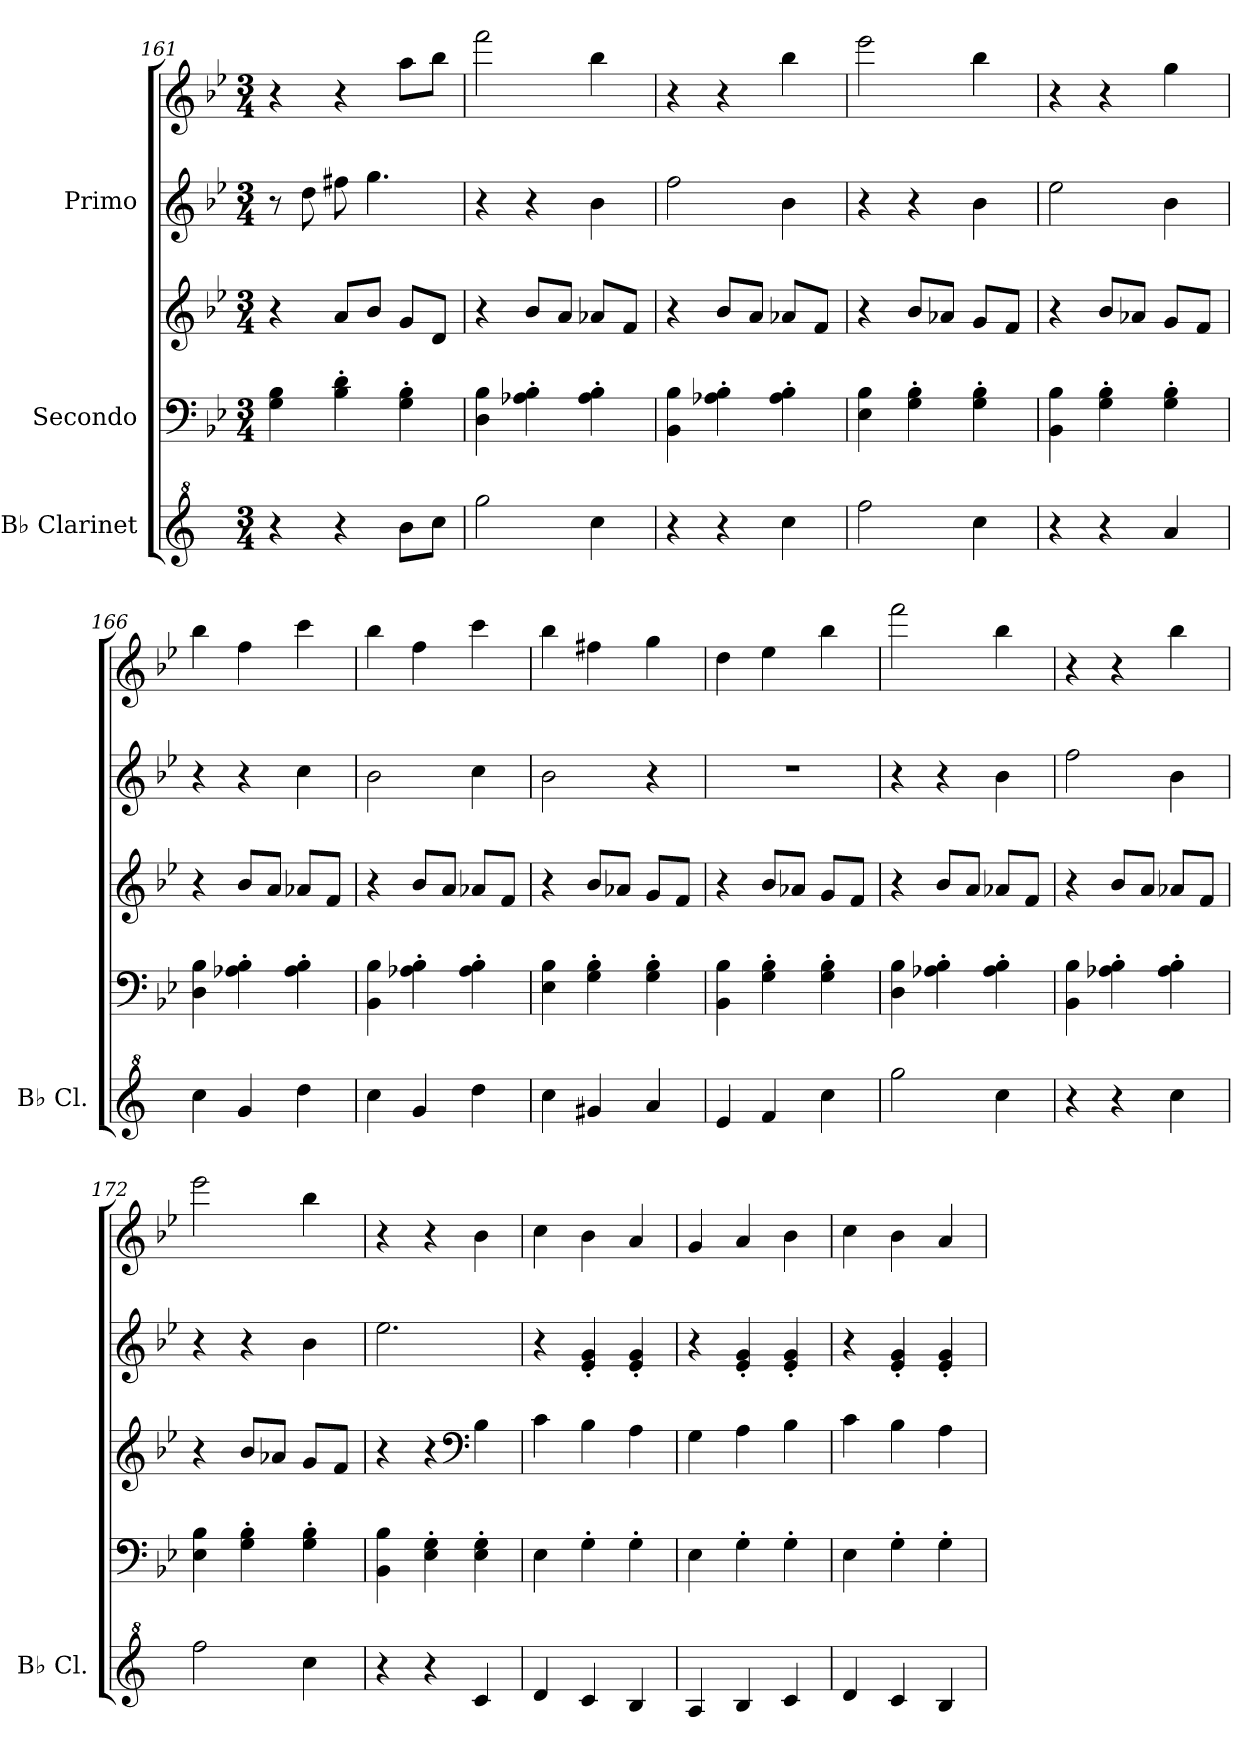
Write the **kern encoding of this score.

**kern	**kern	**kern	**kern	**kern
*part3	*part2	*part2	*part1	*part1
*staff5	*staff4	*staff3	*staff2	*staff1
*I"B♭ Clarinet	*I"Secondo	*	*I"Primo	*
*I'B♭ Cl.	*	*	*	*
*clefG^2	*clefF4	*clefG2	*clefG2	*clefG2
*ITrd1c2	*	*	*	*
*k[b-e-]	*k[b-e-]	*k[b-e-]	*k[b-e-]	*k[b-e-]
*M3/4	*M3/4	*M3/4	*M3/4	*M3/4
=161	=161	=161	=161	=161
4r	4G\ 4B-\	4r	8r	4r
.	.	.	8dd\	.
4r	4B-\' 4d\'	8a/L	8ff#X\	4r
.	.	8b-/J	4.gg\	.
8aa\L	4G\' 4B-\'	8g/L	.	8aa\L
8bb-\J	.	8d/J	.	8bb-\J
=162	=162	=162	=162	=162
2fff\	4D\ 4B-\	4r	4r	2fff\
.	4A-X\' 4B-\'	8b-/L	4r	.
.	.	8a/J	.	.
4bb-\	4A-\' 4B-\'	8a-X/L	4b-\	4bb-\
.	.	8f/J	.	.
=163	=163	=163	=163	=163
4r	4BB-\ 4B-\	4r	2ff\	4r
4r	4A-X\' 4B-\'	8b-/L	.	4r
.	.	8a/J	.	.
4bb-\	4A-\' 4B-\'	8a-X/L	4b-\	4bb-\
.	.	8f/J	.	.
=164	=164	=164	=164	=164
2eee-\	4E-\ 4B-\	4r	4r	2eee-\
.	4G\' 4B-\'	8b-/L	4r	.
.	.	8a-X/J	.	.
4bb-\	4G\' 4B-\'	8g/L	4b-\	4bb-\
.	.	8f/J	.	.
=165	=165	=165	=165	=165
4r	4BB-\ 4B-\	4r	2ee-\	4r
4r	4G\' 4B-\'	8b-/L	.	4r
.	.	8a-X/J	.	.
4gg/	4G\' 4B-\'	8g/L	4b-\	4gg\
.	.	8f/J	.	.
=166	=166	=166	=166	=166
4bb-\	4D\ 4B-\	4r	4r	4bb-\
4ff/	4A-X\' 4B-\'	8b-/L	4r	4ff\
.	.	8a/J	.	.
4ccc\	4A-\' 4B-\'	8a-X/L	4cc\	4ccc\
.	.	8f/J	.	.
=167	=167	=167	=167	=167
4bb-\	4BB-\ 4B-\	4r	2b-\	4bb-\
4ff/	4A-X\' 4B-\'	8b-/L	.	4ff\
.	.	8a/J	.	.
4ccc\	4A-\' 4B-\'	8a-X/L	4cc\	4ccc\
.	.	8f/J	.	.
!!LO:LB:g=z
=168	=168	=168	=168	=168
4bb-\	4E-\ 4B-\	4r	2b-\	4bb-\
4ff#X/	4G\' 4B-\'	8b-/L	.	4ff#X\
.	.	8a-X/J	.	.
4gg/	4G\' 4B-\'	8g/L	4r	4gg\
.	.	8f/J	.	.
=169	=169	=169	=169	=169
4dd/	4BB-\ 4B-\	4r	2.r	4dd\
4ee-/	4G\' 4B-\'	8b-/L	.	4ee-\
.	.	8a-X/J	.	.
4bb-\	4G\' 4B-\'	8g/L	.	4bb-\
.	.	8f/J	.	.
=170	=170	=170	=170	=170
2fff\	4D\ 4B-\	4r	4r	2fff\
.	4A-X\' 4B-\'	8b-/L	4r	.
.	.	8a/J	.	.
4bb-\	4A-\' 4B-\'	8a-X/L	4b-\	4bb-\
.	.	8f/J	.	.
=171	=171	=171	=171	=171
4r	4BB-\ 4B-\	4r	2ff\	4r
4r	4A-X\' 4B-\'	8b-/L	.	4r
.	.	8a/J	.	.
4bb-\	4A-\' 4B-\'	8a-X/L	4b-\	4bb-\
.	.	8f/J	.	.
=172	=172	=172	=172	=172
2eee-\	4E-\ 4B-\	4r	4r	2eee-\
.	4G\' 4B-\'	8b-/L	4r	.
.	.	8a-X/J	.	.
4bb-\	4G\' 4B-\'	8g/L	4b-\	4bb-\
.	.	8f/J	.	.
=173	=173	=173	=173	=173
4r	4BB-\ 4B-\	4r	2.ee-\	4r
4r	4E-\' 4G\'	4r	.	4r
*	*	*clefF4	*	*
4b-/	4E-\' 4G\'	4B-\	.	4b-\
=174	=174	=174	=174	=174
4cc/	4E-\	4c\	4r	4cc\
4b-/	4G'\	4B-\	4e-/' 4g/'	4b-\
4a/	4G'\	4A\	4e-/' 4g/'	4a/
=175	=175	=175	=175	=175
4g/	4E-\	4G\	4r	4g/
4a/	4G'\	4A\	4e-/' 4g/'	4a/
4b-/	4G'\	4B-\	4e-/' 4g/'	4b-\
=176	=176	=176	=176	=176
4cc/	4E-\	4c\	4r	4cc\
4b-/	4G'\	4B-\	4e-/' 4g/'	4b-\
4a/	4G'\	4A\	4e-/' 4g/'	4a/
=	=	=	=	=
*-	*-	*-	*-	*-
